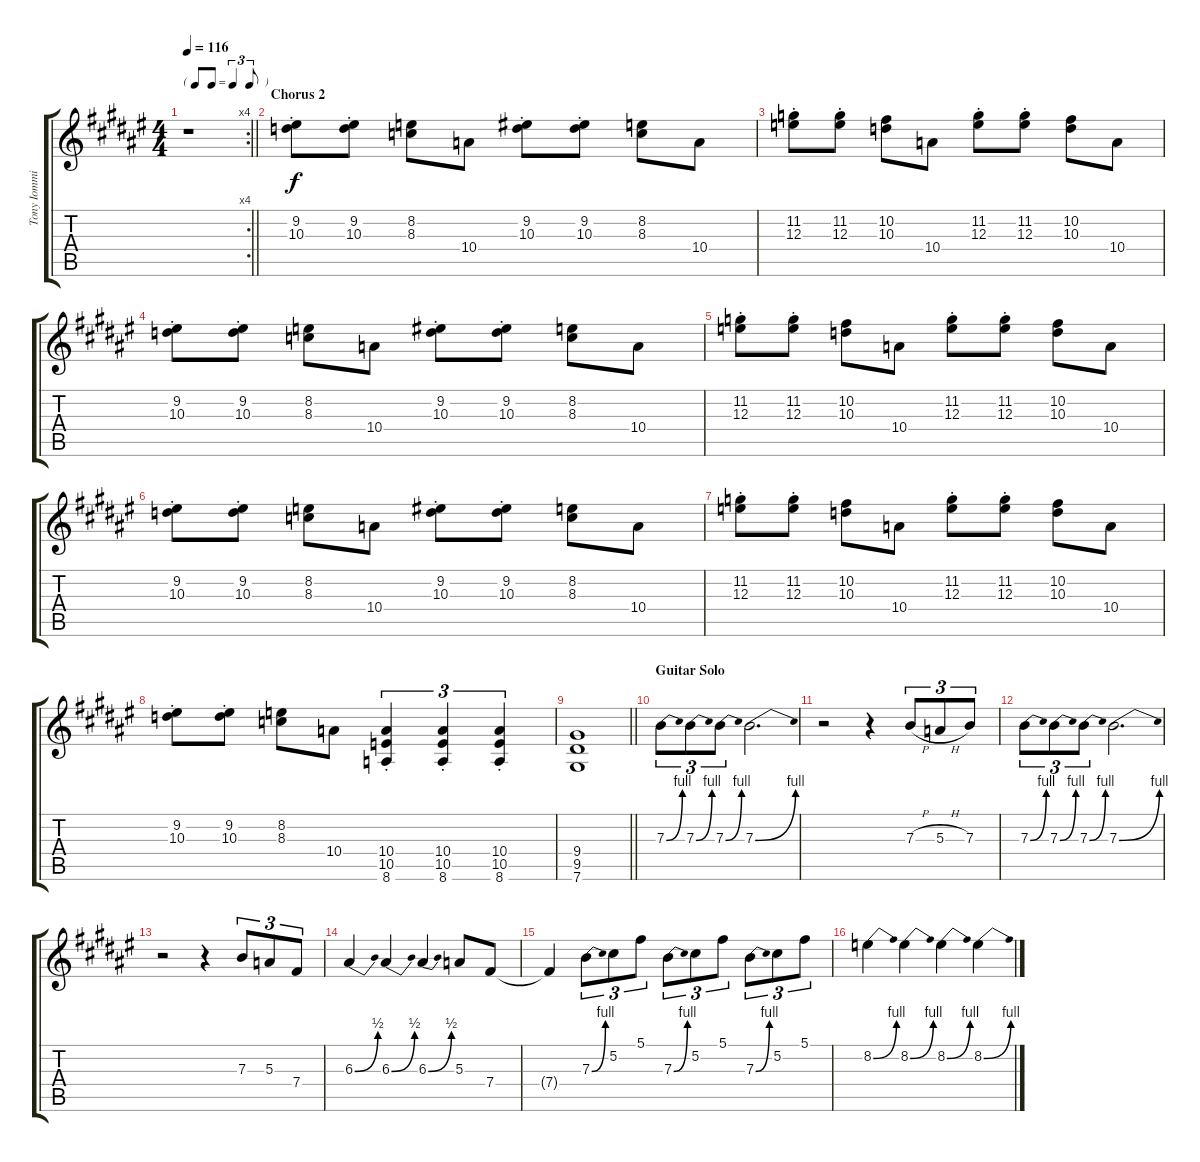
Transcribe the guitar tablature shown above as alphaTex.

\track ("Tony Iommi - Lead" "Tony Iommi") {instrument distortionguitar}
\staff {score tabs}
\tuning (Db4 Ab3 E3 B2 Gb2 Db2) {hide}
\rc 4
\ts (4 4)
\tf triplet8th
\tempo 116
\clef g2
\barLineRight lightlight
\ks f#
r.1{dy f} |
\section ("" "Chorus 2")
(9.2{st} 10.3{st}).8 (9.2{st} 10.3{st}).8 (8.2 8.3).8 10.4.8 (9.2{st} 10.3{st}).8 (9.2{st} 10.3{st}).8 (8.2 8.3).8 10.4.8 |
(11.2{st} 12.3{st}).8 (11.2{st} 12.3{st}).8 (10.2 10.3).8 10.4.8 (11.2{st} 12.3{st}).8 (11.2{st} 12.3{st}).8 (10.2 10.3).8 10.4.8 |
(9.2{st} 10.3{st}).8 (9.2{st} 10.3{st}).8 (8.2 8.3).8 10.4.8 (9.2{st} 10.3{st}).8 (9.2{st} 10.3{st}).8 (8.2 8.3).8 10.4.8 |
(11.2{st} 12.3{st}).8 (11.2{st} 12.3{st}).8 (10.2 10.3).8 10.4.8 (11.2{st} 12.3{st}).8 (11.2{st} 12.3{st}).8 (10.2 10.3).8 10.4.8 |
(9.2{st} 10.3{st}).8 (9.2{st} 10.3{st}).8 (8.2 8.3).8 10.4.8 (9.2{st} 10.3{st}).8 (9.2{st} 10.3{st}).8 (8.2 8.3).8 10.4.8 |
(11.2{st} 12.3{st}).8 (11.2{st} 12.3{st}).8 (10.2 10.3).8 10.4.8 (11.2{st} 12.3{st}).8 (11.2{st} 12.3{st}).8 (10.2 10.3).8 10.4.8 |
(9.2{st} 10.3{st}).8 (9.2{st} 10.3{st}).8 (8.2 8.3).8 10.4.8 (10.4{st} 10.5{st} 8.6{st}).4{tu (3 2)} (10.4{st} 10.5{st} 8.6{st}).4{tu (3 2)} (10.4{st} 10.5{st} 8.6{st}).4{tu (3 2)} |
\barLineRight lightlight
(9.4 9.5 7.6).1 |
\section ("" "Guitar Solo")
7.3{be (bend 0 0 60 4)}.8{tu (3 2)} 7.3{be (bend 0 0 60 4)}.8{tu (3 2)} 7.3{be (bend 0 0 60 4)}.8{tu (3 2)} 7.3{be (bend 0 0 60 4)}.2{d} |
r.2 r.4 7.3{h}.8{tu (3 2)} 5.3{h}.8{tu (3 2)} 7.3.8{tu (3 2)} |
7.3{be (bend 0 0 60 4)}.8{tu (3 2)} 7.3{be (bend 0 0 60 4)}.8{tu (3 2)} 7.3{be (bend 0 0 60 4)}.8{tu (3 2)} 7.3{be (bend 0 0 60 4)}.2{d} |
r.2 r.4 7.3.8{tu (3 2)} 5.3.8{tu (3 2)} 7.4.8{tu (3 2)} |
6.3{be (bend 0 0 60 2)}.4 6.3{be (bend 0 0 60 2)}.4 6.3{be (bend 0 0 60 2)}.4 5.3.8 7.4.8 |
7.4{t}.4 7.3{be (bend 0 0 60 4)}.8{tu (3 2)} 5.2.8{tu (3 2)} 5.1.8{tu (3 2)} 7.3{be (bend 0 0 60 4)}.8{tu (3 2)} 5.2.8{tu (3 2)} 5.1.8{tu (3 2)} 7.3{be (bend 0 0 60 4)}.8{tu (3 2)} 5.2.8{tu (3 2)} 5.1.8{tu (3 2)} |
8.2{be (bend 0 0 60 4)}.4 8.2{be (bend 0 0 60 4)}.4 8.2{be (bend 0 0 60 4)}.4 8.2{be (bend 0 0 60 4)}.4
